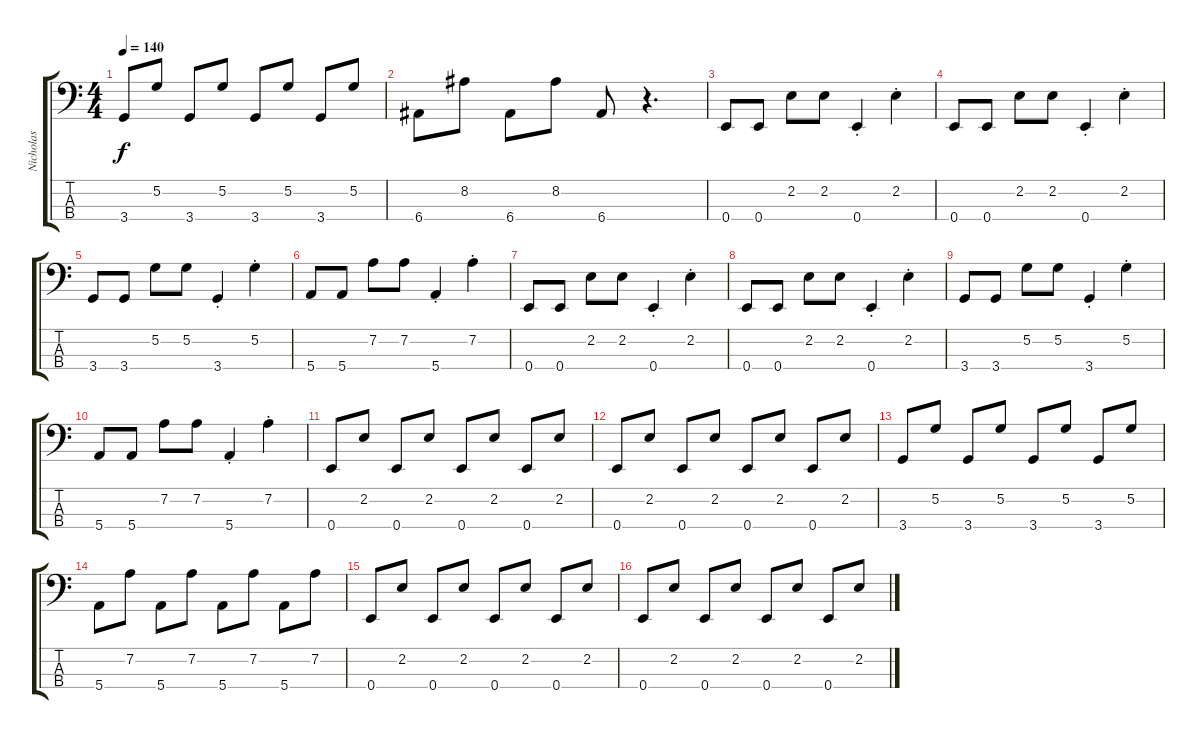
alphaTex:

\track ("Nicholas" "Nicholas") {instrument electricbassfinger}
\staff {score tabs}
\tuning (G2 D2 A1 E1) {hide}
\ts (4 4)
\tempo 140
\clef f4
\ks c
3.4.8{dy f} 5.2.8 3.4.8 5.2.8 3.4.8 5.2.8 3.4.8 5.2.8 |
6.4.8 8.2.8 6.4.8 8.2.8 6.4.8 r.4{d} |
0.4.8 0.4.8 2.2.8 2.2.8 0.4{st}.4 2.2{st}.4 |
0.4.8 0.4.8 2.2.8 2.2.8 0.4{st}.4 2.2{st}.4 |
3.4.8 3.4.8 5.2.8 5.2.8 3.4{st}.4 5.2{st}.4 |
5.4.8 5.4.8 7.2.8 7.2.8 5.4{st}.4 7.2{st}.4 |
0.4.8 0.4.8 2.2.8 2.2.8 0.4{st}.4 2.2{st}.4 |
0.4.8 0.4.8 2.2.8 2.2.8 0.4{st}.4 2.2{st}.4 |
3.4.8 3.4.8 5.2.8 5.2.8 3.4{st}.4 5.2{st}.4 |
5.4.8 5.4.8 7.2.8 7.2.8 5.4{st}.4 7.2{st}.4 |
0.4.8 2.2.8 0.4.8 2.2.8 0.4.8 2.2.8 0.4.8 2.2.8 |
0.4.8 2.2.8 0.4.8 2.2.8 0.4.8 2.2.8 0.4.8 2.2.8 |
3.4.8 5.2.8 3.4.8 5.2.8 3.4.8 5.2.8 3.4.8 5.2.8 |
5.4.8 7.2.8 5.4.8 7.2.8 5.4.8 7.2.8 5.4.8 7.2.8 |
0.4.8 2.2.8 0.4.8 2.2.8 0.4.8 2.2.8 0.4.8 2.2.8 |
0.4.8 2.2.8 0.4.8 2.2.8 0.4.8 2.2.8 0.4.8 2.2.8
